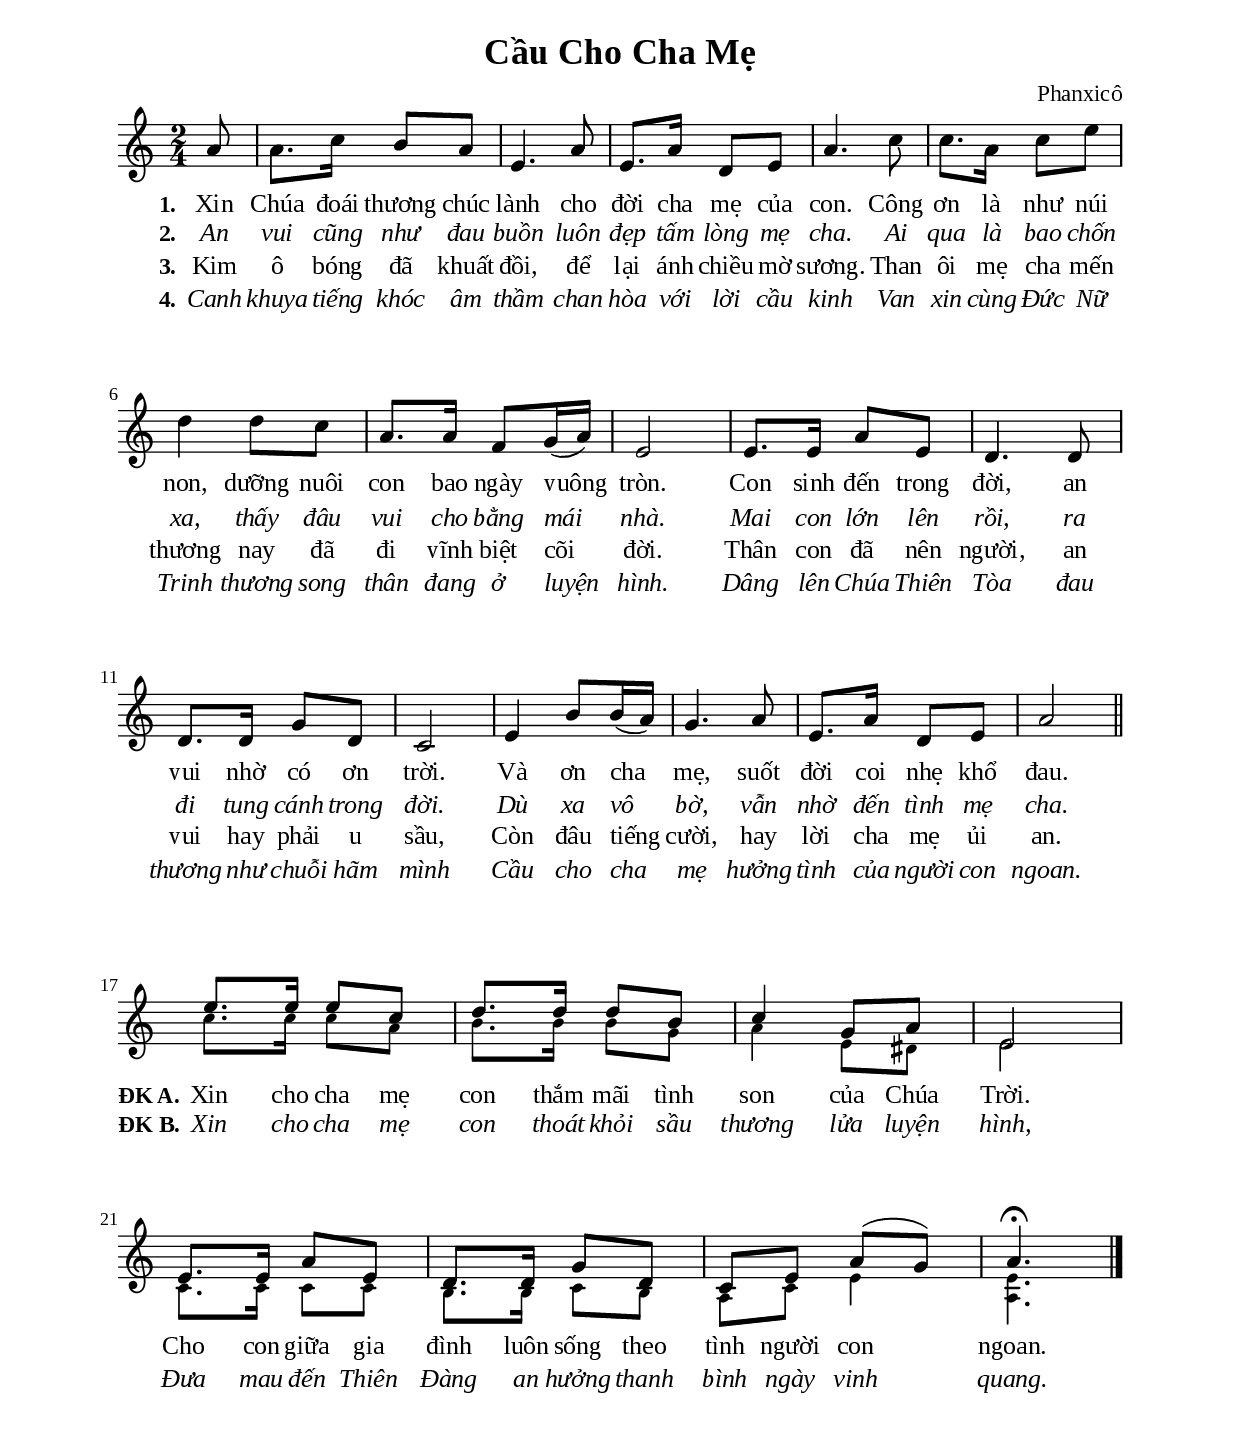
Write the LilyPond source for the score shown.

%%%%%%%%%%%%%%%%%%%%%%%%%%%%%
% Nội dung tài liệu
% 1. Cài đặt chung
% 2. Nhạc phiên khúc
% 3. Nhạc điệp khúc
% 4. Lời phiên khúc
% 5. Lời điệp khúc
% 6. Bố trí
%%%%%%%%%%%%%%%%%%%%%%%%%%%%%

%%%%%%%%%%%%%%%%%%%%%%%%%%%%%
% 1. Cài đặt chung
%%%%%%%%%%%%%%%%%%%%%%%%%%%%%
\version "2.18.2"
\include "english.ly"

\header {
  title = "Cầu Cho Cha Mẹ"
  composer = "Phanxicô"
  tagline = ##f
}

global = {
  \key a \minor
  \time 2/4
}

\paper {
  #(set-paper-size "a4")
  top-margin = 15\mm
  bottom-margin = 15\mm
  left-margin = 20\mm
  right-margin = 20\mm
  indent = #0
  #(define fonts
	 (make-pango-font-tree "Liberation Serif"
	 		       "Liberation Serif"
			       "Liberation Serif"
			       (/ 20 20)))
}

printItalic = \with {
  \override LyricText.font-shape = #'italic
}

%%%%%%%%%%%%%%%%%%%%%%%%%%%%%
% 2. Nhạc phiên khúc
%%%%%%%%%%%%%%%%%%%%%%%%%%%%%
verseMusic = \relative c'' {
  \partial 8 a8 |
  a8. c16 b8 a |
  e4. a8 |
  e8. a16 d,8 e |
  a4. c8 |
  c8. a16 c8 e |
  d4 d8 c8 |
  a8. a16 f8 g16 (a) |
  e2 |
  e8. e16 a8 e |
  d4. d8 |
  d8. d16 g8 d |
  c2 |
  e4 b'8 b16 (a) |
  g4. a8 |
  e8. a16 d,8 e |
  a2 \bar "||"
}

%%%%%%%%%%%%%%%%%%%%%%%%%%%%%
% 3. Nhạc điệp khúc
%%%%%%%%%%%%%%%%%%%%%%%%%%%%%
sopChorus = \relative c'' {
  e8. e16 e8 c |
  d8. d16 d8 b |
  c4 g8 a |
  e2 |
  e8. e16 a8 e |
  d8. d16 g8 d |
  c e a (g) |
  a4. \fermata \bar "|."
}

bassChorus = \relative c'' {
  \override NoteHead.font-size = #-2
  \bar "" \set Score.currentBarNumber = #17
  c8. c16 c8 a |
  b8. b16 b8 g|
  a4 e8 ds |
  e2 |
  c8. c16 c8 c |
  b8. b16 c8 b |
  a c e4 |
  <a, e'>4.
}

%%%%%%%%%%%%%%%%%%%%%%%%%%%%%
% 4. Lời phiên khúc
%%%%%%%%%%%%%%%%%%%%%%%%%%%%%
verseOne = \lyricmode {
  \set stanza = #"1."
  Xin Chúa đoái thương chúc lành cho đời cha mẹ của con.
  Công ơn là như núi non, dưỡng nuôi con bao ngày vuông tròn.
  Con sinh đến trong đời, an vui nhờ có ơn trời.
  Và ơn cha mẹ, suốt đời coi nhẹ khổ đau.
}

verseTwo = \lyricmode {
  \set stanza = #"2."
  An vui cũng như đau buồn luôn đẹp tấm lòng mẹ cha.
  Ai qua là bao chốn xa, thấy đâu vui cho bằng mái nhà.
  Mai con lớn lên rồi, ra đi tung cánh trong đời.
  Dù xa vô bờ, vẫn nhờ đến tình mẹ cha.
}

verseThree = \lyricmode {
  \set stanza = #"3."
  Kim ô bóng đã khuất đồi, để lại ánh chiều mờ sương.
  Than ôi mẹ cha mến thương nay đã đi vĩnh biệt cõi đời.
  Thân con đã nên người, an vui hay phải u sầu,
  Còn đâu tiếng cười, hay lời cha mẹ ủi an.
}

verseFour = \lyricmode {
  \set stanza = #"4."
  Canh khuya tiếng khóc âm thầm chan hòa với lời cầu kinh
  Van xin cùng Đức Nữ Trinh thương song thân đang ở luyện hình.
  Dâng lên Chúa Thiên Tòa đau thương như chuỗi hãm mình
  Cầu cho cha mẹ hưởng tình của người con ngoan.
}

%%%%%%%%%%%%%%%%%%%%%%%%%%%%%
% 5. Lời điệp khúc
%%%%%%%%%%%%%%%%%%%%%%%%%%%%%
choruslyricA = \lyricmode {
  \set stanza = #"ĐK A."
  Xin cho cha mẹ con thắm mãi tình son của Chúa Trời.
  Cho con giữa gia đình luôn sống theo tình người con ngoan.
}

choruslyricB = \lyricmode {
  \set stanza = #"ĐK B."
  Xin cho cha mẹ con thoát khỏi sầu thương lửa luyện hình,
  Đưa mau đến Thiên Đàng an hưởng thanh bình ngày vinh quang.
}

%%%%%%%%%%%%%%%%%%%%%%%%%%%%%
% 6. Bố trí
%%%%%%%%%%%%%%%%%%%%%%%%%%%%%
\score {
  \new ChoirStaff <<
    \new Staff = verses <<
      \new Voice = "verse" {
        \global \stemNeutral \verseMusic
      }
    >>
    \new Lyrics \lyricsto verse \verseOne
    \new Lyrics \printItalic \lyricsto verse \verseTwo
    \new Lyrics \lyricsto verse \verseThree
    \new Lyrics \printItalic \lyricsto verse \verseFour
  >>
  \layout {
    \context {
      \Lyrics
      \override VerticalAxisGroup.staff-affinity = ##f
      \override VerticalAxisGroup.staff-staff-spacing =
        #'((basic-distance . 0)
     (minimum-distance . 1)
     (padding . 1))
    }
    \context {
      \Staff
      \override VerticalAxisGroup.staff-staff-spacing =
        #'((basic-distance . 0)
     (minimum-distance . 1)
     (padding . 1))
    }
  }
}

\score {
  \new ChoirStaff <<
    \new Staff = chorus <<
      \new Voice = "sopranos" {
        \voiceOne \global \stemUp \sopChorus
      }
      \new Voice = "basses" {
        \voiceTwo \global \stemDown \bassChorus
      }
    >>
    \new Lyrics \lyricsto basses \choruslyricA
     \new Lyrics \printItalic \lyricsto basses \choruslyricB
  >>
  \layout {
    \context {
      \Lyrics
      \override VerticalAxisGroup.staff-affinity = ##f
      \override VerticalAxisGroup.staff-staff-spacing =
        #'((basic-distance . 0)
	   (minimum-distance . 1)
	   (padding . 1))
    }
    \context {
      \Staff
      \remove "Time_signature_engraver"
      \override VerticalAxisGroup.staff-staff-spacing =
        #'((basic-distance . 0)
	   (minimum-distance . 1)
	   (padding . 1))
    }
  }
}
